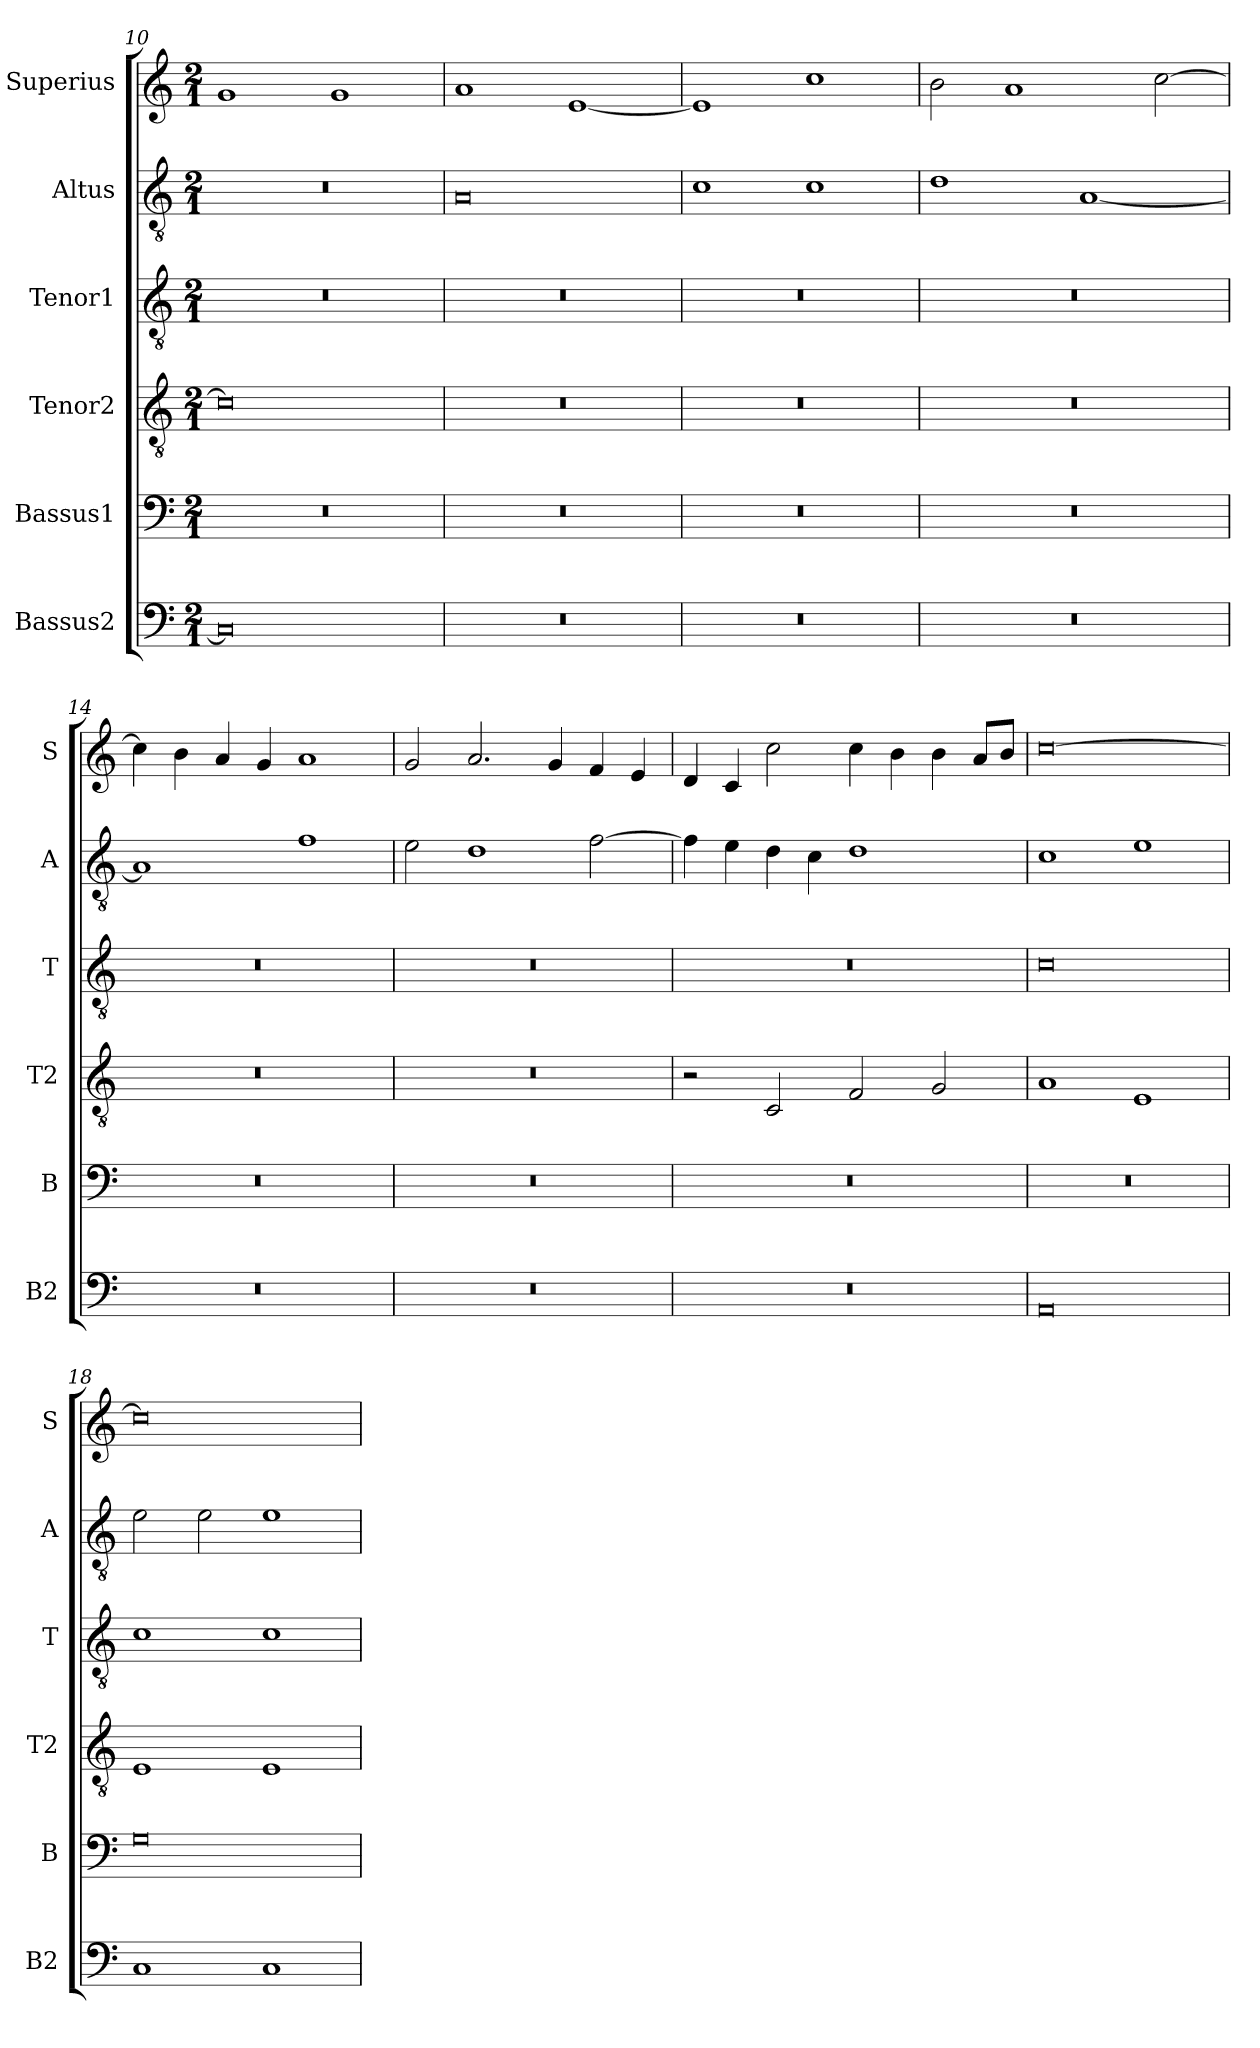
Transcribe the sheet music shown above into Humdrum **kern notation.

**kern	**kern	**kern	**kern	**kern	**kern
*part6	*part5	*part4	*part3	*part2	*part1
*staff6	*staff5	*staff4	*staff3	*staff2	*staff1
*I"Bassus2	*I"Bassus1	*I"Tenor2	*I"Tenor1	*I"Altus	*I"Superius
*I'B2	*I'B	*I'T2	*I'T	*I'A	*I'S
*clefF4	*clefF4	*clefGv2	*clefGv2	*clefGv2	*clefG2
*k[]	*k[]	*k[]	*k[]	*k[]	*k[]
*M2/1	*M2/1	*M2/1	*M2/1	*M2/1	*M2/1
=10	=10	=10	=10	=10	=10
0C]	0r	0c]	0r	0r	1g
.	.	.	.	.	1g
=11	=11	=11	=11	=11	=11
0r	0r	0r	0r	0A	1a
.	.	.	.	.	[1e
=12	=12	=12	=12	=12	=12
0r	0r	0r	0r	1c	1e]
.	.	.	.	1c	1cc
=13	=13	=13	=13	=13	=13
0r	0r	0r	0r	1d	2b\
.	.	.	.	.	1a
.	.	.	.	[1A	.
.	.	.	.	.	[2cc\
=14	=14	=14	=14	=14	=14
0r	0r	0r	0r	1A]	4cc\]
.	.	.	.	.	4b\
.	.	.	.	.	4a/
.	.	.	.	.	4g/
.	.	.	.	1f	1a
=15	=15	=15	=15	=15	=15
0r	0r	0r	0r	2e\	2g/
.	.	.	.	1d	2.a/
.	.	.	.	.	4g/
.	.	.	.	[2f\	4f/
.	.	.	.	.	4e/
=16	=16	=16	=16	=16	=16
0r	0r	2r	0r	4f\]	4d/
.	.	.	.	4e\	4c/
.	.	2C/	.	4d\	2cc\
.	.	.	.	4c\	.
.	.	2F/	.	1d	4cc\
.	.	.	.	.	4b\
.	.	2G/	.	.	4b\
.	.	.	.	.	8a/L
.	.	.	.	.	8b/J
=17	=17	=17	=17	=17	=17
0AA	0r	1A	0c	1c	[0cc
.	.	1E	.	1e	.
=18	=18	=18	=18	=18	=18
1C	0G	1E	1c	2e\	0cc]
.	.	.	.	2e\	.
1C	.	1E	1c	1e	.
=	=	=	=	=	=
*-	*-	*-	*-	*-	*-
